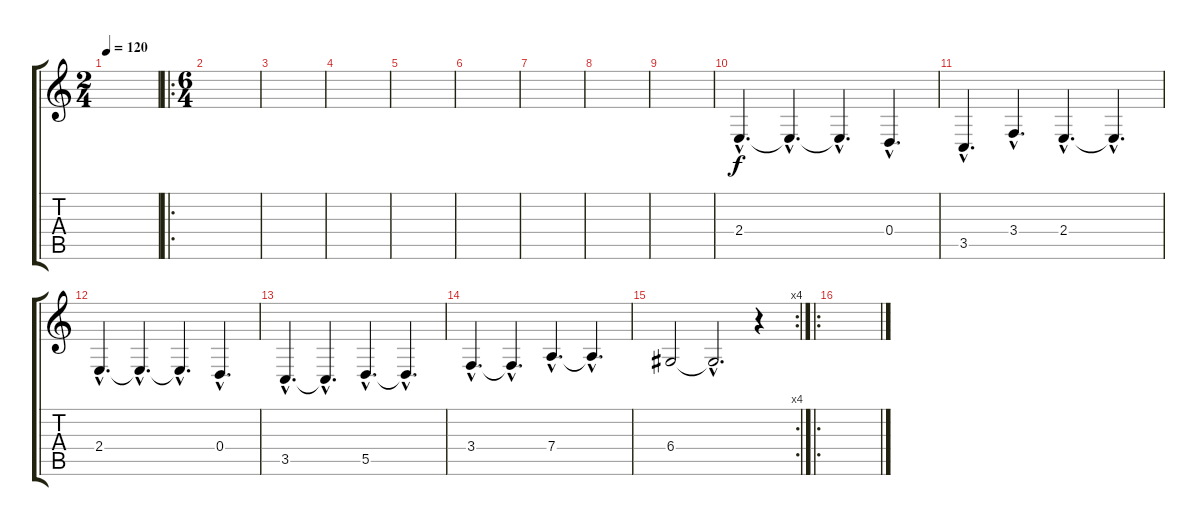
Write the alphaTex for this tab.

\track "" {instrument stringensemble1}
\staff {score tabs}
\tuning (E4 B3 G3 D3 A2 E2) {hide}
\ts (2 4)
\tempo 120
\clef g2
\ks c
|
\ro
\ts (6 4)
|
|
|
|
|
|
|
|
2.4{hac}.4{d} 2.4{hac t}.4{d} 2.4{hac t}.4{d} 0.4{hac}.4{d} |
3.5{hac}.4{d} 3.4{hac}.4{d} 2.4{hac}.4{d} 2.4{hac t}.4{d} |
2.4{hac}.4{d} 2.4{hac t}.4{d} 2.4{hac t}.4{d} 0.4{hac}.4{d} |
3.5{hac}.4{d} 3.5{hac t}.4{d} 5.5{hac}.4{d} 5.5{hac t}.4{d} |
3.4{hac}.4{d} 3.4{hac t}.4{d} 7.4{hac}.4{d} 7.4{hac t}.4{d} |
\rc 4
6.4.2 6.4{hac t}.2{d} r.4 |
\ro
